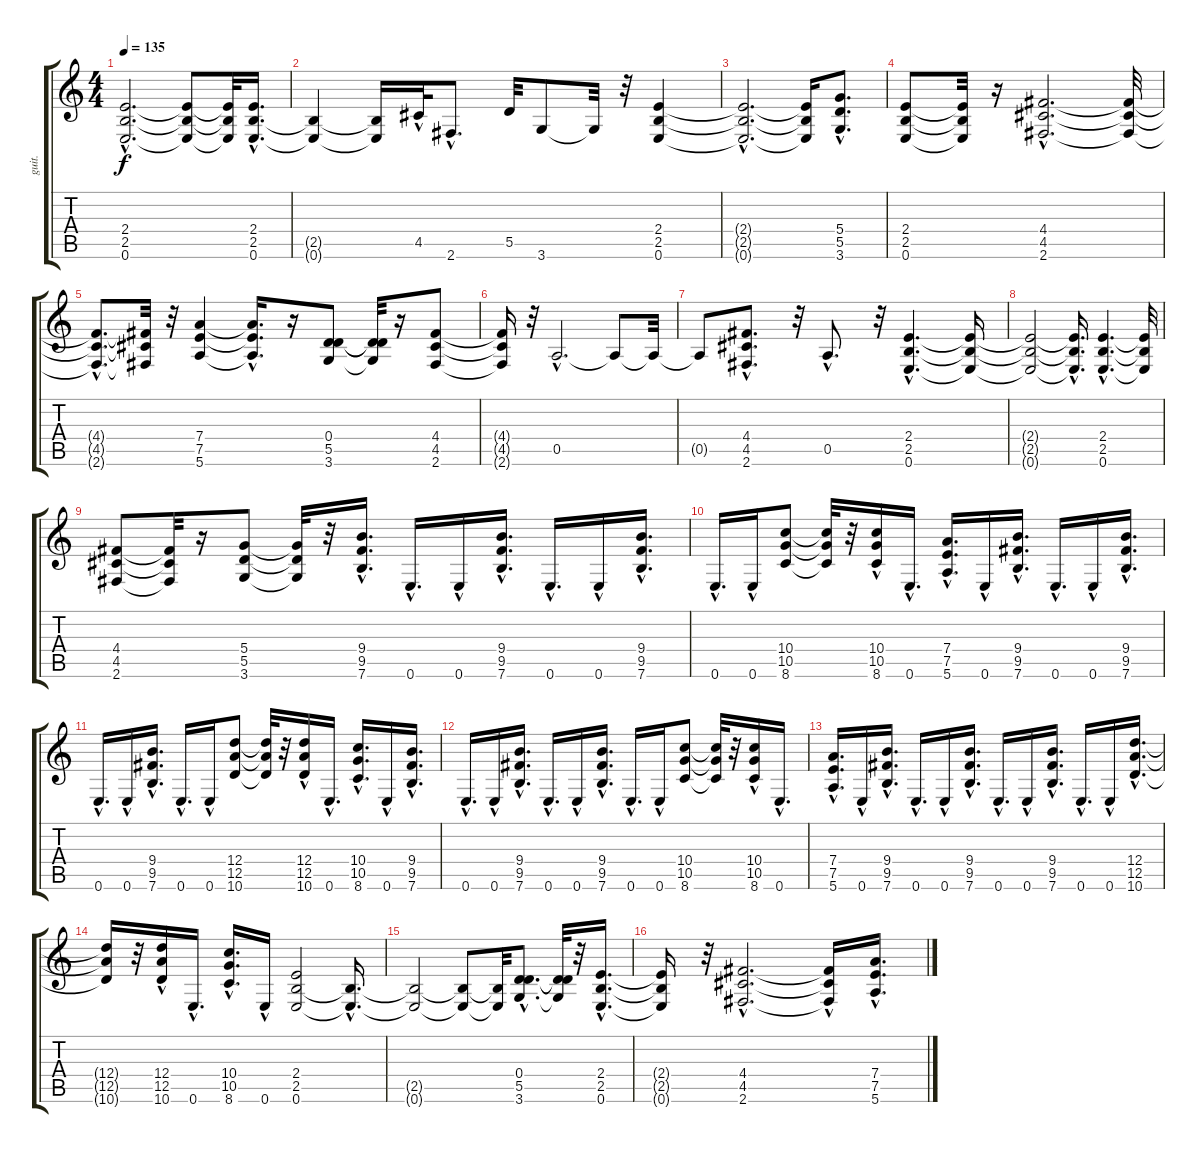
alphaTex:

\track ("guit." "guit.") {instrument distortionguitar}
\staff {score tabs}
\tuning (E4 B3 G3 D3 A2 E2) {hide}
\ts (4 4)
\tempo 135
\clef g2
\ks c
(2.4{hac t} 2.5{hac t} 0.6{hac t}).2{d dy f} (2.4{t} 2.5{t} 0.6{t}).8 (2.4{t} 2.5{t} 0.6{t}).32 (2.4{hac} 2.5{hac} 0.6{hac}).16{d} |
(2.5{t} 0.6{t}).4 (2.5{t} 0.6{t}).16 4.5{hac}.32 2.6{hac}.8{d} 5.5.32 3.6.8 3.6{t}.32 r.32 (2.4 2.5 0.6).4 |
(2.4{hac t} 2.5{hac t} 0.6{hac t}).2{d} (2.4{t} 2.5{t} 0.6{t}).16 (5.4{hac} 5.5{hac} 3.6{hac}).8{d} |
(2.4 2.5 0.6).8 (2.4{t} 2.5{t} 0.6{t}).32 r.16 (4.4{hac} 4.5{hac} 2.6{hac}).2{d} (4.4{t} 4.5{t} 2.6{t}).32 |
(4.4{hac t} 4.5{hac t} 2.6{hac t}).8{d} (4.4{t} 4.5{t} 2.6{t}).32 r.32 (7.4 7.5 5.6).4 (7.4{hac t} 7.5{hac t} 5.6{hac t}).16{d} r.16 (0.4 5.5 3.6).8 (0.4{t} 5.5{t} 3.6{t}).32 r.16 (4.4 4.5 2.6).8 |
(4.4{t} 4.5{t} 2.6{t}).16 r.32 0.5{hac}.2{d} 0.5{t}.8 0.5{t}.32 |
0.5{t}.8 (4.4{hac} 4.5{hac} 2.6{hac}).8{d} r.32 0.5{hac}.8{d} r.32 (2.4{hac} 2.5{hac} 0.6{hac}).4{d} (2.4{t} 2.5{t} 0.6{t}).16 |
(2.4{t} 2.5{t} 0.6{t}).2 (2.4{hac t} 2.5{hac t} 0.6{hac t}).16{d} (2.4{hac} 2.5{hac} 0.6{hac}).4{d} (2.4{t} 2.5{t} 0.6{t}).32 |
(4.4 4.5 2.6).8 (4.4{t} 4.5{t} 2.6{t}).32 r.16 (5.4 5.5 3.6).8 (5.4{t} 5.5{t} 3.6{t}).32 r.32 (9.4{hac} 9.5{hac} 7.6{hac}).16{d} 0.6{hac}.16{d} 0.6{hac}.16 (9.4{hac} 9.5{hac} 7.6{hac}).16{d} 0.6{hac}.16{d} 0.6{hac}.16 (9.4{hac} 9.5{hac} 7.6{hac}).16{d} |
0.6{hac}.16{d} 0.6{hac}.16 (10.4 10.5 8.6).8 (10.4{t} 10.5{t} 8.6{t}).32 r.32 (10.4 10.5{hac} 8.6).16 0.6{hac}.16{d} (7.4{hac} 7.5{hac} 5.6{hac}).16{d} 0.6{hac}.16 (9.4{hac} 9.5{hac} 7.6{hac}).16{d} 0.6{hac}.16{d} 0.6{hac}.16 (9.4{hac} 9.5{hac} 7.6{hac}).16{d} |
0.6{hac}.16{d} 0.6{hac}.16 (9.4{hac} 9.5{hac} 7.6{hac}).16{d} 0.6{hac}.16{d} 0.6{hac}.16 (12.4 12.5 10.6).8 (12.4{t} 12.5{t} 10.6{t}).32 r.32 (12.4{hac} 12.5 10.6).16 0.6{hac}.16{d} (10.4{hac} 10.5{hac} 8.6{hac}).16{d} 0.6{hac}.16 (9.4{hac} 9.5{hac} 7.6{hac}).16{d} |
0.6{hac}.16{d} 0.6{hac}.16 (9.4{hac} 9.5{hac} 7.6{hac}).16{d} 0.6{hac}.16{d} 0.6{hac}.16 (9.4{hac} 9.5{hac} 7.6{hac}).16{d} 0.6{hac}.16{d} 0.6{hac}.16 (10.4 10.5 8.6).8 (10.4{t} 10.5{t} 8.6{t}).32 r.32 (10.4 10.5{hac} 8.6).16 0.6{hac}.16{d} |
(7.4{hac} 7.5{hac} 5.6{hac}).16{d} 0.6{hac}.16 (9.4{hac} 9.5{hac} 7.6{hac}).16{d} 0.6{hac}.16{d} 0.6{hac}.16 (9.4{hac} 9.5{hac} 7.6{hac}).16{d} 0.6{hac}.16{d} 0.6{hac}.16 (9.4{hac} 9.5{hac} 7.6{hac}).16{d} 0.6{hac}.16{d} 0.6{hac}.16 (12.4{hac} 12.5{hac} 10.6{hac}).16{d} |
(12.4{t} 12.5{t} 10.6{t}).16 r.32 (12.4{hac} 12.5 10.6).16 0.6{hac}.16{d} (10.4{hac} 10.5{hac} 8.6{hac}).16{d} 0.6{hac}.16 (2.4 2.5 0.6).2 (2.5{hac t} 0.6{hac t}).16{d} |
(2.5{t} 0.6{t}).2 (2.5{t} 0.6{t}).8 (2.5{t} 0.6{t}).32 (0.4{hac} 5.5{hac} 3.6{hac}).8{d} (0.4{t} 5.5{t} 3.6{t}).32 r.32 (2.4{hac} 2.5{hac} 0.6{hac}).16{d} |
(2.4{t} 2.5{t} 0.6{t}).16 r.32 (4.4{hac} 4.5{hac} 2.6{hac}).2{d} (4.4{t} 4.5{hac t} 2.6{hac t}).16 (7.4{hac} 7.5{hac} 5.6{hac}).16{d}
